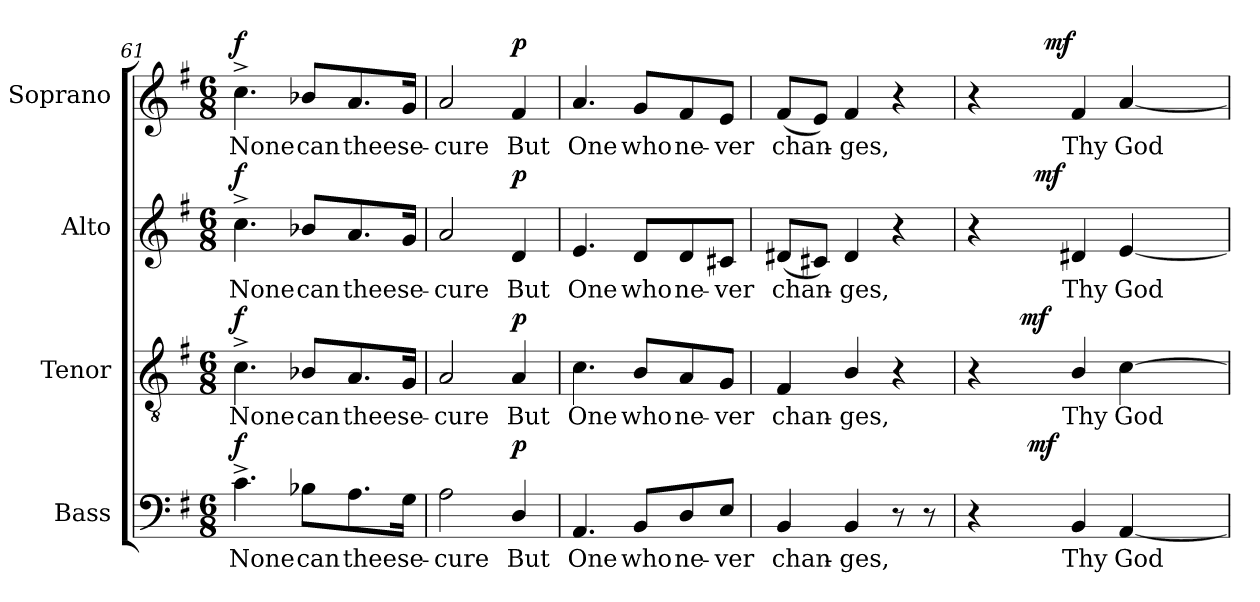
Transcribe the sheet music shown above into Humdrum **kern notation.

**kern	**text	**dynam	**kern	**text	**dynam	**kern	**text	**dynam	**kern	**text	**dynam
*part4	*part4	*part4	*part3	*part3	*part3	*part2	*part2	*part2	*part1	*part1	*part1
*staff4	*staff4	*staff4	*staff3	*staff3	*staff3	*staff2	*staff2	*staff2	*staff1	*staff1	*staff1
*I"Bass	*	*	*I"Tenor	*	*	*I"Alto	*	*	*I"Soprano	*	*
*I'B.	*	*	*I'T.	*	*	*I'A.	*	*	*I'S.	*	*
!!LO:PB:g=z
*clefF4	*	*	*clefGv2	*	*	*clefG2	*	*	*clefG2	*	*
*	*	*	*ITrd7c12	*	*	*	*	*	*	*	*
*k[f#]	*	*	*k[f#]	*	*	*k[f#]	*	*	*k[f#]	*	*
*G:	*	*	*G:	*	*	*G:	*	*	*G:	*	*
*M6/8	*	*	*M6/8	*	*	*M6/8	*	*	*M6/8	*	*
=61	=61	=61	=61	=61	=61	=61	=61	=61	=61	=61	=61
!	!LO:LY:b:color=#000000	!	!	!	!	!	!	!	!	!	!
!	!	!	!	!LO:LY:b:color=#000000	!	!	!	!	!	!	!
!	!	!	!	!	!	!	!LO:LY:b:color=#000000	!	!	!	!
!	!	!	!	!	!	!	!	!	!	!LO:LY:b:color=#000000	!
4.c^i\	None	f	4.C^i\	None	f	4.cc^i\	None	f	4.cc^i\	None	f
!	!LO:LY:b:color=#000000	!	!	!	!	!	!	!	!	!	!
!	!	!	!	!LO:LY:b:color=#000000	!	!	!	!	!	!	!
!	!	!	!	!	!	!	!LO:LY:b:color=#000000	!	!	!	!
!	!	!	!	!	!	!	!	!	!	!LO:LY:b:color=#000000	!
8B-Xi\L	can	.	8BB-Xi/L	can	.	8b-Xi/L	can	.	8b-Xi/L	can	.
!	!LO:LY:b:color=#000000	!	!	!	!	!	!	!	!	!	!
!	!	!	!	!LO:LY:b:color=#000000	!	!	!	!	!	!	!
!	!	!	!	!	!	!	!LO:LY:b:color=#000000	!	!	!	!
!	!	!	!	!	!	!	!	!	!	!LO:LY:b:color=#000000	!
8.Ai\	thee	.	8.AAi/	thee	.	8.ai/	thee	.	8.ai/	thee	.
!	!LO:LY:b:color=#000000	!	!	!	!	!	!	!	!	!	!
!	!	!	!	!LO:LY:b:color=#000000	!	!	!	!	!	!	!
!	!	!	!	!	!	!	!LO:LY:b:color=#000000	!	!	!	!
!	!	!	!	!	!	!	!	!	!	!LO:LY:b:color=#000000	!
16Gi\Jk	se-	.	16GGi/Jk	se-	.	16gi/Jk	se-	.	16gi/Jk	se-	.
=62	=62	=62	=62	=62	=62	=62	=62	=62	=62	=62	=62
!	!LO:LY:b:color=#000000	!	!	!	!	!	!	!	!	!	!
!	!	!	!	!LO:LY:b:color=#000000	!	!	!	!	!	!	!
!	!	!	!	!	!	!	!LO:LY:b:color=#000000	!	!	!	!
!	!	!	!	!	!	!	!	!	!	!LO:LY:b:color=#000000	!
2Ai\	-cure	.	2AAi/	-cure	.	2ai/	-cure	.	2ai/	-cure	.
!	!LO:LY:b:color=#000000	!	!	!	!	!	!	!	!	!	!
!	!	!	!	!LO:LY:b:color=#000000	!	!	!	!	!	!	!
!	!	!	!	!	!	!	!LO:LY:b:color=#000000	!	!	!	!
!	!	!	!	!	!	!	!	!	!	!LO:LY:b:color=#000000	!
4Di/	But	p	4AAi/	But	p	4di/	But	p	4f#i/	But	p
=63	=63	=63	=63	=63	=63	=63	=63	=63	=63	=63	=63
!	!LO:LY:b:color=#000000	!	!	!	!	!	!	!	!	!	!
!	!	!	!	!LO:LY:b:color=#000000	!	!	!	!	!	!	!
!	!	!	!	!	!	!	!LO:LY:b:color=#000000	!	!	!	!
!	!	!	!	!	!	!	!	!	!	!LO:LY:b:color=#000000	!
4.AAi/	One	.	4.Ci\	One	.	4.ei/	One	.	4.ai/	One	.
!	!LO:LY:b:color=#000000	!	!	!	!	!	!	!	!	!	!
!	!	!	!	!LO:LY:b:color=#000000	!	!	!	!	!	!	!
!	!	!	!	!	!	!	!LO:LY:b:color=#000000	!	!	!	!
!	!	!	!	!	!	!	!	!	!	!LO:LY:b:color=#000000	!
8BBi/L	who	.	8BBi/L	who	.	8di/L	who	.	8gi/L	who	.
!	!LO:LY:b:color=#000000	!	!	!	!	!	!	!	!	!	!
!	!	!	!	!LO:LY:b:color=#000000	!	!	!	!	!	!	!
!	!	!	!	!	!	!	!LO:LY:b:color=#000000	!	!	!	!
!	!	!	!	!	!	!	!	!	!	!LO:LY:b:color=#000000	!
8Di/	ne-	.	8AAi/	ne-	.	8di/	ne-	.	8f#i/	ne-	.
!	!LO:LY:b:color=#000000	!	!	!	!	!	!	!	!	!	!
!	!	!	!	!LO:LY:b:color=#000000	!	!	!	!	!	!	!
!	!	!	!	!	!	!	!LO:LY:b:color=#000000	!	!	!	!
!	!	!	!	!	!	!	!	!	!	!LO:LY:b:color=#000000	!
8Ei/J	-ver	.	8GGi/J	-ver	.	8c#Xi/J	-ver	.	8ei/J	-ver	.
=64	=64	=64	=64	=64	=64	=64	=64	=64	=64	=64	=64
!	!LO:LY:b:color=#000000	!	!	!	!	!	!	!	!	!	!
!	!	!	!	!LO:LY:b:color=#000000	!	!	!	!	!	!	!
!	!	!	!	!	!	!	!LO:LY:b:color=#000000	!	!	!	!
!	!	!	!	!	!	!	!	!	!	!LO:LY:b:color=#000000	!
4BBi/	chan-	.	4FF#i/	chan-	.	(8d#Xi/L	chan-	.	(8f#i/L	chan-	.
.	.	.	.	.	.	8c#Xi/J)	.	.	8ei/J)	.	.
!	!LO:LY:b:color=#000000	!	!	!	!	!	!	!	!	!	!
!	!	!	!	!LO:LY:b:color=#000000	!	!	!	!	!	!	!
!	!	!	!	!	!	!	!LO:LY:b:color=#000000	!	!	!	!
!	!	!	!	!	!	!	!	!	!	!LO:LY:b:color=#000000	!
4BBi/	-ges,	.	4BBi/	-ges,	.	4d#i/	-ges,	.	4f#i/	-ges,	.
8r	.	.	4r	.	.	4r	.	.	4r	.	.
8r	.	.	.	.	.	.	.	.	.	.	.
!!LO:LB:g=z
=65	=65	=65	=65	=65	=65	=65	=65	=65	=65	=65	=65
*^	*	*	*^	*	*	*^	*	*	*^	*	*
4r	8ryy	.	.	4r	16ryy	.	.	4r	8ryy	.	.	4r	8ryy	.	.
.	.	.	.	.	32ryy	.	.	.	.	.	.	.	.	.	.
.	.	.	.	.	64ryy	.	.	.	.	.	.	.	.	.	.
.	.	.	.	.	128ryy	.	.	.	.	.	.	.	.	.	.
.	.	.	.	.	256ryy	.	.	.	.	.	.	.	.	.	.
.	.	.	.	.	1024ryy	.	.	.	.	.	.	.	.	.	.
.	.	.	.	.	2ryy	.	mf	.	.	.	.	.	.	.	.
.	256.ryy	.	.	.	.	.	.	.	128...ryy	.	.	.	32ryy	.	.
.	2ryy	.	mf	.	.	.	.	.	.	.	.	.	.	.	.
.	.	.	.	.	.	.	.	.	2ryy	.	mf	.	.	.	.
.	.	.	.	.	.	.	.	.	.	.	.	.	1024ryy	.	.
.	.	.	.	.	.	.	.	.	.	.	.	.	2ryy	.	mf
!	!	!LO:LY:b:color=#000000	!	!	!	!	!	!	!	!	!	!	!	!	!
!	!	!	!	!	!	!LO:LY:b:color=#000000	!	!	!	!	!	!	!	!	!
!	!	!	!	!	!	!	!	!	!	!LO:LY:b:color=#000000	!	!	!	!	!
!	!	!	!	!	!	!	!	!	!	!	!	!	!	!LO:LY:b:color=#000000	!
4BBi/	.	Thy	.	4BBi/	.	Thy	.	4d#Xi/	.	Thy	.	4f#i/	.	Thy	.
!	!	!LO:LY:b:color=#000000	!	!	!	!	!	!	!	!	!	!	!	!	!
!	!	!	!	!	!	!LO:LY:b:color=#000000	!	!	!	!	!	!	!	!	!
!	!	!	!	!	!	!	!	!	!	!LO:LY:b:color=#000000	!	!	!	!	!
!	!	!	!	!	!	!	!	!	!	!	!	!	!	!LO:LY:b:color=#000000	!
[4AAi/	.	God	.	[4Ci\	.	God	.	[4ei/	.	God	.	[4ai/	.	God	.
.	.	.	.	.	8ryy	.	.	.	.	.	.	.	.	.	.
.	16ryy	.	.	.	.	.	.	.	.	.	.	.	.	.	.
.	.	.	.	.	.	.	.	.	16ryy	.	.	.	.	.	.
.	.	.	.	.	.	.	.	.	.	.	.	.	16ryy	.	.
.	32ryy	.	.	.	.	.	.	.	.	.	.	.	.	.	.
.	.	.	.	.	.	.	.	.	32ryy	.	.	.	.	.	.
.	.	.	.	.	.	.	.	.	.	.	.	.	64ryy	.	.
.	64ryy	.	.	.	.	.	.	.	.	.	.	.	.	.	.
.	.	.	.	.	.	.	.	.	64ryy	.	.	.	.	.	.
.	.	.	.	.	.	.	.	.	.	.	.	.	128...ryy	.	.
.	128ryy	.	.	.	.	.	.	.	.	.	.	.	.	.	.
.	.	.	.	.	512.ryy	.	.	.	.	.	.	.	.	.	.
.	512ryy	.	.	.	.	.	.	.	.	.	.	.	.	.	.
.	.	.	.	.	.	.	.	.	1024ryy	.	.	.	.	.	.
*v	*v	*	*	*	*	*	*	*v	*v	*	*	*v	*v	*	*
*	*	*	*v	*v	*	*	*	*	*	*	*	*
=	=	=	=	=	=	=	=	=	=	=	=
*-	*-	*-	*-	*-	*-	*-	*-	*-	*-	*-	*-
